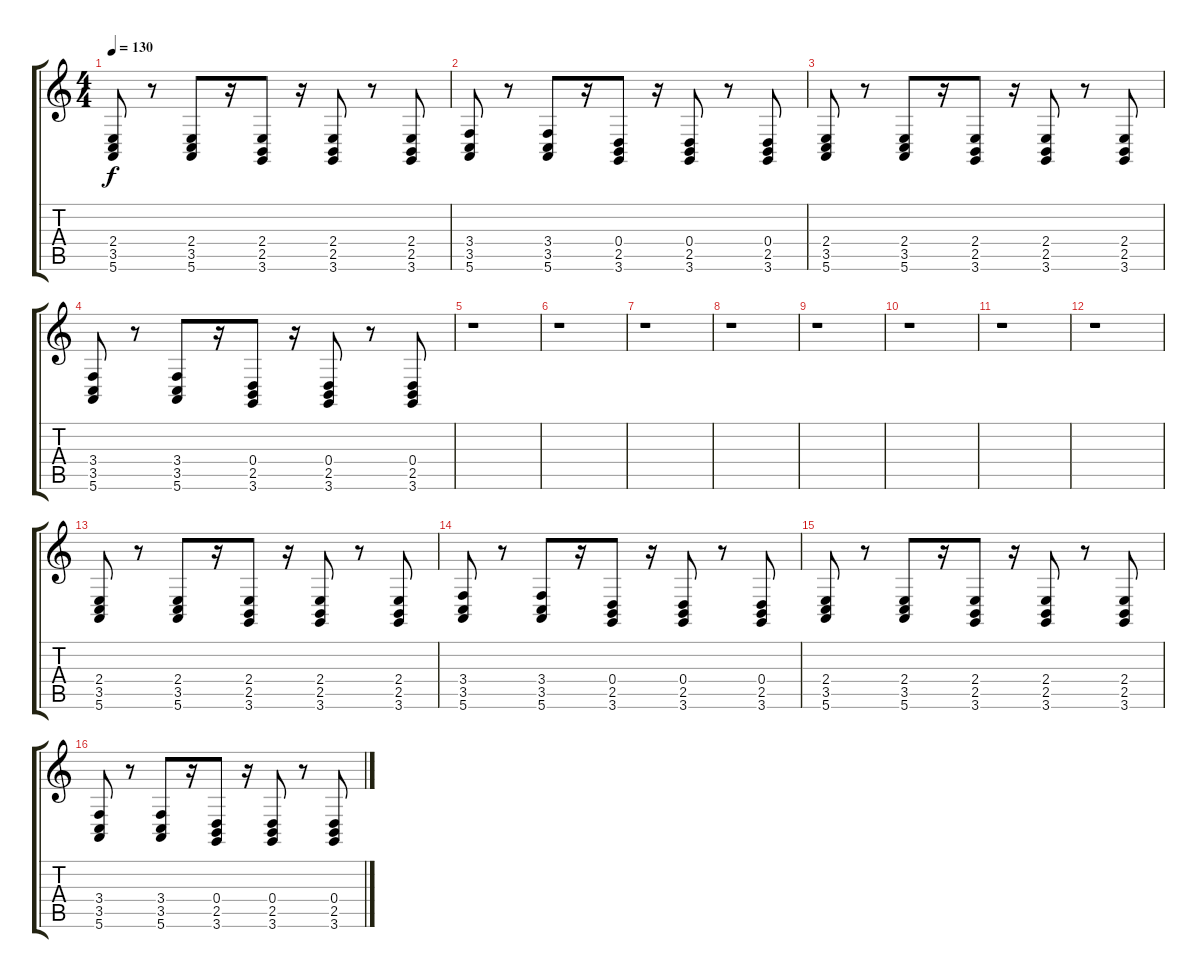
\track "" {instrument brightacousticpiano}
\staff {score tabs}
\tuning (E4 B3 G3 D3 A2 E2) {hide}
\ts (4 4)
\tempo 130
\clef g2
\ks c
(2.4 3.5 5.6).8{dy f} r.8 (2.4 3.5 5.6).8 r.16 (2.4 2.5 3.6).8 r.16 (2.4 2.5 3.6).8 r.8 (2.4 2.5 3.6).8 |
(3.4 3.5 5.6).8 r.8 (3.4 3.5 5.6).8 r.16 (0.4 2.5 3.6).8 r.16 (0.4 2.5 3.6).8 r.8 (0.4 2.5 3.6).8 |
(2.4 3.5 5.6).8 r.8 (2.4 3.5 5.6).8 r.16 (2.4 2.5 3.6).8 r.16 (2.4 2.5 3.6).8 r.8 (2.4 2.5 3.6).8 |
(3.4 3.5 5.6).8 r.8 (3.4 3.5 5.6).8 r.16 (0.4 2.5 3.6).8 r.16 (0.4 2.5 3.6).8 r.8 (0.4 2.5 3.6).8 |
r.1 |
r.1 |
r.1 |
r.1 |
r.1 |
r.1 |
r.1 |
r.1 |
(2.4 3.5 5.6).8 r.8 (2.4 3.5 5.6).8 r.16 (2.4 2.5 3.6).8 r.16 (2.4 2.5 3.6).8 r.8 (2.4 2.5 3.6).8 |
(3.4 3.5 5.6).8 r.8 (3.4 3.5 5.6).8 r.16 (0.4 2.5 3.6).8 r.16 (0.4 2.5 3.6).8 r.8 (0.4 2.5 3.6).8 |
(2.4 3.5 5.6).8 r.8 (2.4 3.5 5.6).8 r.16 (2.4 2.5 3.6).8 r.16 (2.4 2.5 3.6).8 r.8 (2.4 2.5 3.6).8 |
(3.4 3.5 5.6).8 r.8 (3.4 3.5 5.6).8 r.16 (0.4 2.5 3.6).8 r.16 (0.4 2.5 3.6).8 r.8 (0.4 2.5 3.6).8
